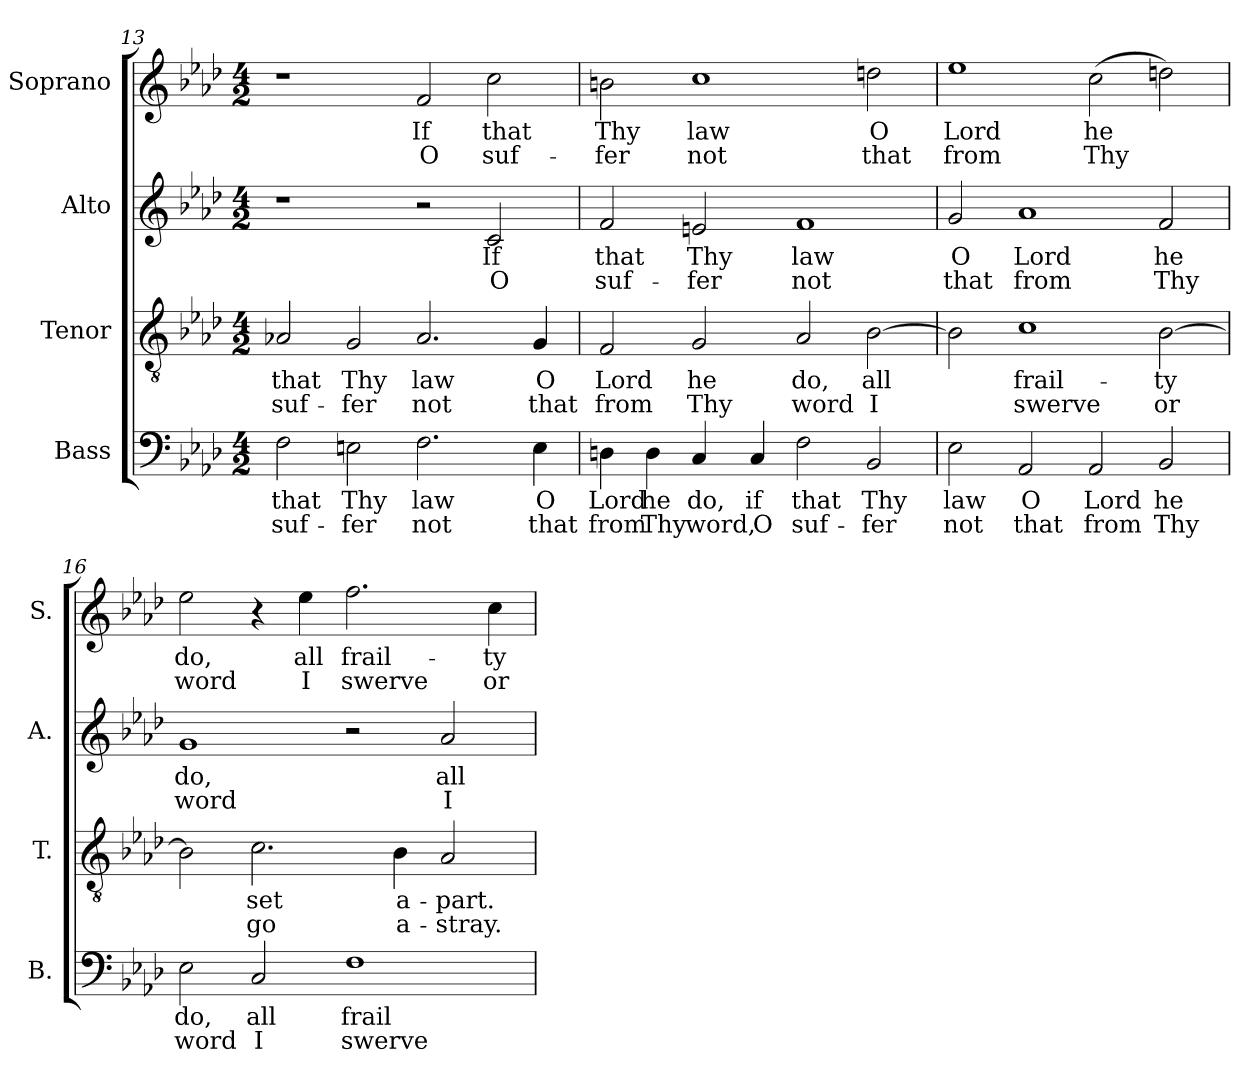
**kern	**text	**text	**kern	**text	**text	**kern	**text	**text	**kern	**text	**text
*part4	*part4	*part4	*part3	*part3	*part3	*part2	*part2	*part2	*part1	*part1	*part1
*staff4	*staff4	*staff4	*staff3	*staff3	*staff3	*staff2	*staff2	*staff2	*staff1	*staff1	*staff1
*I"Bass	*	*	*I"Tenor	*	*	*I"Alto	*	*	*I"Soprano	*	*
*I'B.	*	*	*I'T.	*	*	*I'A.	*	*	*I'S.	*	*
!!LO:LB:g=z
*clefF4	*	*	*clefGv2	*	*	*clefG2	*	*	*clefG2	*	*
*	*	*	*ITrd7c12	*	*	*	*	*	*	*	*
*k[b-e-a-d-]	*	*	*k[b-e-a-d-]	*	*	*k[b-e-a-d-]	*	*	*k[b-e-a-d-]	*	*
*A-:	*	*	*A-:	*	*	*A-:	*	*	*A-:	*	*
*M4/2	*	*	*M4/2	*	*	*M4/2	*	*	*M4/2	*	*
=13	=13	=13	=13	=13	=13	=13	=13	=13	=13	=13	=13
!	!LO:LY:b:color=#000000	!LO:LY:b:color=#000000	!	!	!	!	!	!	!	!	!
!	!	!	!	!LO:LY:b:color=#000000	!LO:LY:b:color=#000000	!	!	!	!	!	!
2Fi\	that	suf-	2AA-Xi/	that	suf-	1r	.	.	1r	.	.
!	!LO:LY:b:color=#000000	!LO:LY:b:color=#000000	!	!	!	!	!	!	!	!	!
!	!	!	!	!LO:LY:b:color=#000000	!LO:LY:b:color=#000000	!	!	!	!	!	!
2Eni\	Thy	-fer	2GGi/	Thy	-fer	.	.	.	.	.	.
!	!LO:LY:b:color=#000000	!LO:LY:b:color=#000000	!	!	!	!	!	!	!	!	!
!	!	!	!	!LO:LY:b:color=#000000	!LO:LY:b:color=#000000	!	!	!	!	!	!
!	!	!	!	!	!	!	!	!	!	!LO:LY:b:color=#000000	!LO:LY:b:color=#000000
2.Fi\	law	not	2.AA-i/	law	not	2r	.	.	2fi/	If	O
!	!	!	!	!	!	!	!LO:LY:b:color=#000000	!LO:LY:b:color=#000000	!	!	!
!	!	!	!	!	!	!	!	!	!	!LO:LY:b:color=#000000	!LO:LY:b:color=#000000
.	.	.	.	.	.	2ci/	If	O	2cci\	that	suf-
!	!LO:LY:b:color=#000000	!LO:LY:b:color=#000000	!	!	!	!	!	!	!	!	!
!	!	!	!	!LO:LY:b:color=#000000	!LO:LY:b:color=#000000	!	!	!	!	!	!
4Ei\	O	that	4GGi/	O	that	.	.	.	.	.	.
=14	=14	=14	=14	=14	=14	=14	=14	=14	=14	=14	=14
!	!LO:LY:b:color=#000000	!LO:LY:b:color=#000000	!	!	!	!	!	!	!	!	!
!	!	!	!	!LO:LY:b:color=#000000	!LO:LY:b:color=#000000	!	!	!	!	!	!
!	!	!	!	!	!	!	!LO:LY:b:color=#000000	!LO:LY:b:color=#000000	!	!	!
!	!	!	!	!	!	!	!	!	!	!LO:LY:b:color=#000000	!LO:LY:b:color=#000000
4Dni\	Lord	from	2FFi/	Lord	from	2fi/	that	suf-	2bni\	Thy	-fer
!	!LO:LY:b:color=#000000	!LO:LY:b:color=#000000	!	!	!	!	!	!	!	!	!
4Di\	he	Thy	.	.	.	.	.	.	.	.	.
!	!LO:LY:b:color=#000000	!LO:LY:b:color=#000000	!	!	!	!	!	!	!	!	!
!	!	!	!	!LO:LY:b:color=#000000	!LO:LY:b:color=#000000	!	!	!	!	!	!
!	!	!	!	!	!	!	!LO:LY:b:color=#000000	!LO:LY:b:color=#000000	!	!	!
!	!	!	!	!	!	!	!	!	!	!LO:LY:b:color=#000000	!LO:LY:b:color=#000000
4Ci/	do,	word,	2GGi/	he	Thy	2eni/	Thy	-fer	1cci	law	not
!	!LO:LY:b:color=#000000	!LO:LY:b:color=#000000	!	!	!	!	!	!	!	!	!
4Ci/	if	O	.	.	.	.	.	.	.	.	.
!	!LO:LY:b:color=#000000	!LO:LY:b:color=#000000	!	!	!	!	!	!	!	!	!
!	!	!	!	!LO:LY:b:color=#000000	!LO:LY:b:color=#000000	!	!	!	!	!	!
!	!	!	!	!	!	!	!LO:LY:b:color=#000000	!LO:LY:b:color=#000000	!	!	!
2Fi\	that	suf-	2AA-i/	do,	word	1fi	law	not	.	.	.
!	!LO:LY:b:color=#000000	!LO:LY:b:color=#000000	!	!	!	!	!	!	!	!	!
!	!	!	!	!LO:LY:b:color=#000000	!LO:LY:b:color=#000000	!	!	!	!	!	!
!	!	!	!	!	!	!	!	!	!	!LO:LY:b:color=#000000	!LO:LY:b:color=#000000
2BB-i/	Thy	-fer	[2BB-i\	all	I	.	.	.	2ddni\	O	that
=15	=15	=15	=15	=15	=15	=15	=15	=15	=15	=15	=15
!	!LO:LY:b:color=#000000	!LO:LY:b:color=#000000	!	!	!	!	!	!	!	!	!
!	!	!	!	!	!	!	!LO:LY:b:color=#000000	!LO:LY:b:color=#000000	!	!	!
!	!	!	!	!	!	!	!	!	!	!LO:LY:b:color=#000000	!LO:LY:b:color=#000000
2E-i\	law	not	2BB-i\]	.	.	2gi/	O	that	1ee-i	Lord	from
!	!LO:LY:b:color=#000000	!LO:LY:b:color=#000000	!	!	!	!	!	!	!	!	!
!	!	!	!	!LO:LY:b:color=#000000	!LO:LY:b:color=#000000	!	!	!	!	!	!
!	!	!	!	!	!	!	!LO:LY:b:color=#000000	!LO:LY:b:color=#000000	!	!	!
2AA-i/	O	that	1Ci	frail-	swerve	1a-i	Lord	from	.	.	.
!	!LO:LY:b:color=#000000	!LO:LY:b:color=#000000	!	!	!	!	!	!	!	!	!
!	!	!	!	!	!	!	!	!	!	!LO:LY:b:color=#000000	!LO:LY:b:color=#000000
2AA-i/	Lord	from	.	.	.	.	.	.	(2cci\	he	Thy
!	!LO:LY:b:color=#000000	!LO:LY:b:color=#000000	!	!	!	!	!	!	!	!	!
!	!	!	!	!LO:LY:b:color=#000000	!LO:LY:b:color=#000000	!	!	!	!	!	!
!	!	!	!	!	!	!	!LO:LY:b:color=#000000	!LO:LY:b:color=#000000	!	!	!
2BB-i/	he	Thy	[2BB-i\	-ty	or	2fi/	he	Thy	2ddni\)	.	.
=16	=16	=16	=16	=16	=16	=16	=16	=16	=16	=16	=16
!	!LO:LY:b:color=#000000	!LO:LY:b:color=#000000	!	!	!	!	!	!	!	!	!
!	!	!	!	!	!	!	!LO:LY:b:color=#000000	!LO:LY:b:color=#000000	!	!	!
!	!	!	!	!	!	!	!	!	!	!LO:LY:b:color=#000000	!LO:LY:b:color=#000000
2E-i\	do,	word	2BB-i\]	.	.	1gi	do,	word	2ee-i\	do,	word
!	!LO:LY:b:color=#000000	!LO:LY:b:color=#000000	!	!	!	!	!	!	!	!	!
!	!	!	!	!LO:LY:b:color=#000000	!LO:LY:b:color=#000000	!	!	!	!	!	!
2Ci/	all	I	2.Ci\	set	go	.	.	.	4r	.	.
!	!	!	!	!	!	!	!	!	!	!LO:LY:b:color=#000000	!LO:LY:b:color=#000000
.	.	.	.	.	.	.	.	.	4ee-i\	all	I
!	!LO:LY:b:color=#000000	!LO:LY:b:color=#000000	!	!	!	!	!	!	!	!	!
!	!	!	!	!	!	!	!	!	!	!LO:LY:b:color=#000000	!LO:LY:b:color=#000000
1Fi	frail-	swerve	.	.	.	2r	.	.	2.ffi\	frail-	swerve
!	!	!	!	!LO:LY:b:color=#000000	!LO:LY:b:color=#000000	!	!	!	!	!	!
.	.	.	4BB-i\	a-	a-	.	.	.	.	.	.
!	!	!	!	!LO:LY:b:color=#000000	!LO:LY:b:color=#000000	!	!	!	!	!	!
!	!	!	!	!	!	!	!LO:LY:b:color=#000000	!LO:LY:b:color=#000000	!	!	!
.	.	.	2AA-i/	-part.	-stray.	2a-i/	all	I	.	.	.
!	!	!	!	!	!	!	!	!	!	!LO:LY:b:color=#000000	!LO:LY:b:color=#000000
.	.	.	.	.	.	.	.	.	4cci\	-ty	or
=	=	=	=	=	=	=	=	=	=	=	=
*-	*-	*-	*-	*-	*-	*-	*-	*-	*-	*-	*-
